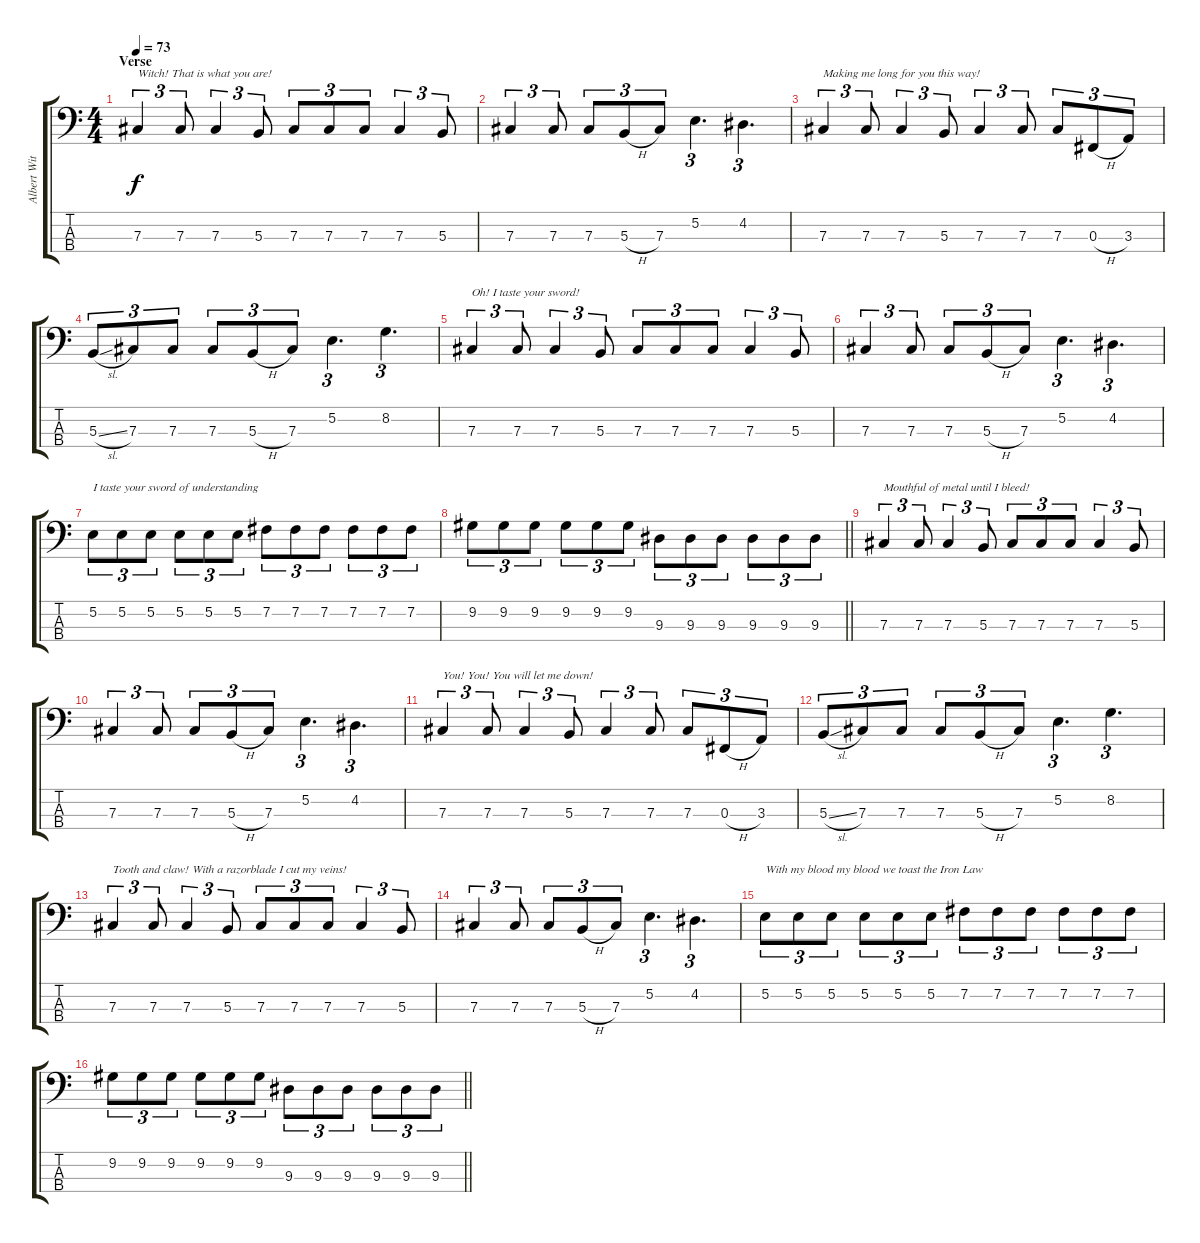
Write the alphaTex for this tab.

\track ("Albert Witcfinder" "Albert Wit") {instrument electricbassfinger}
\staff {score tabs}
\tuning (E2 B1 Gb1 Db1) {hide}
\ts (4 4)
\section ("" "Verse")
\tempo 73
\clef f4
\ks c
7.3.4{tu (3 2) txt "Witch! That is what you are!" dy f} 7.3.8{tu (3 2)} 7.3.4{tu (3 2)} 5.3.8{tu (3 2)} 7.3.8{tu (3 2)} 7.3.8{tu (3 2)} 7.3.8{tu (3 2)} 7.3.4{tu (3 2)} 5.3.8{tu (3 2)} |
7.3.4{tu (3 2)} 7.3.8{tu (3 2)} 7.3.8{tu (3 2)} 5.3{h}.8{tu (3 2)} 7.3.8{tu (3 2)} 5.2.4{d tu (3 2)} 4.2.4{d tu (3 2)} |
7.3.4{tu (3 2) txt "Making me long for you this way!"} 7.3.8{tu (3 2)} 7.3.4{tu (3 2)} 5.3.8{tu (3 2)} 7.3.4{tu (3 2)} 7.3.8{tu (3 2)} 7.3.8{tu (3 2)} 0.3{h}.8{tu (3 2)} 3.3.8{tu (3 2)} |
5.3{sl}.8{tu (3 2)} 7.3.8{tu (3 2)} 7.3.8{tu (3 2)} 7.3.8{tu (3 2)} 5.3{h}.8{tu (3 2)} 7.3.8{tu (3 2)} 5.2.4{d tu (3 2)} 8.2.4{d tu (3 2)} |
7.3.4{tu (3 2) txt "Oh! I taste your sword!"} 7.3.8{tu (3 2)} 7.3.4{tu (3 2)} 5.3.8{tu (3 2)} 7.3.8{tu (3 2)} 7.3.8{tu (3 2)} 7.3.8{tu (3 2)} 7.3.4{tu (3 2)} 5.3.8{tu (3 2)} |
7.3.4{tu (3 2)} 7.3.8{tu (3 2)} 7.3.8{tu (3 2)} 5.3{h}.8{tu (3 2)} 7.3.8{tu (3 2)} 5.2.4{d tu (3 2)} 4.2.4{d tu (3 2)} |
5.2.8{tu (3 2) txt "I taste your sword of understanding"} 5.2.8{tu (3 2)} 5.2.8{tu (3 2)} 5.2.8{tu (3 2)} 5.2.8{tu (3 2)} 5.2.8{tu (3 2)} 7.2.8{tu (3 2)} 7.2.8{tu (3 2)} 7.2.8{tu (3 2)} 7.2.8{tu (3 2)} 7.2.8{tu (3 2)} 7.2.8{tu (3 2)} |
\barLineRight lightlight
9.2.8{tu (3 2)} 9.2.8{tu (3 2)} 9.2.8{tu (3 2)} 9.2.8{tu (3 2)} 9.2.8{tu (3 2)} 9.2.8{tu (3 2)} 9.3.8{tu (3 2)} 9.3.8{tu (3 2)} 9.3.8{tu (3 2)} 9.3.8{tu (3 2)} 9.3.8{tu (3 2)} 9.3.8{tu (3 2)} |
7.3.4{tu (3 2) txt "Mouthful of metal until I bleed!"} 7.3.8{tu (3 2)} 7.3.4{tu (3 2)} 5.3.8{tu (3 2)} 7.3.8{tu (3 2)} 7.3.8{tu (3 2)} 7.3.8{tu (3 2)} 7.3.4{tu (3 2)} 5.3.8{tu (3 2)} |
7.3.4{tu (3 2)} 7.3.8{tu (3 2)} 7.3.8{tu (3 2)} 5.3{h}.8{tu (3 2)} 7.3.8{tu (3 2)} 5.2.4{d tu (3 2)} 4.2.4{d tu (3 2)} |
7.3.4{tu (3 2) txt "You! You! You will let me down!"} 7.3.8{tu (3 2)} 7.3.4{tu (3 2)} 5.3.8{tu (3 2)} 7.3.4{tu (3 2)} 7.3.8{tu (3 2)} 7.3.8{tu (3 2)} 0.3{h}.8{tu (3 2)} 3.3.8{tu (3 2)} |
5.3{sl}.8{tu (3 2)} 7.3.8{tu (3 2)} 7.3.8{tu (3 2)} 7.3.8{tu (3 2)} 5.3{h}.8{tu (3 2)} 7.3.8{tu (3 2)} 5.2.4{d tu (3 2)} 8.2.4{d tu (3 2)} |
7.3.4{tu (3 2) txt "Tooth and claw! With a razorblade I cut my veins!"} 7.3.8{tu (3 2)} 7.3.4{tu (3 2)} 5.3.8{tu (3 2)} 7.3.8{tu (3 2)} 7.3.8{tu (3 2)} 7.3.8{tu (3 2)} 7.3.4{tu (3 2)} 5.3.8{tu (3 2)} |
7.3.4{tu (3 2)} 7.3.8{tu (3 2)} 7.3.8{tu (3 2)} 5.3{h}.8{tu (3 2)} 7.3.8{tu (3 2)} 5.2.4{d tu (3 2)} 4.2.4{d tu (3 2)} |
5.2.8{tu (3 2) txt "With my blood my blood we toast the Iron Law"} 5.2.8{tu (3 2)} 5.2.8{tu (3 2)} 5.2.8{tu (3 2)} 5.2.8{tu (3 2)} 5.2.8{tu (3 2)} 7.2.8{tu (3 2)} 7.2.8{tu (3 2)} 7.2.8{tu (3 2)} 7.2.8{tu (3 2)} 7.2.8{tu (3 2)} 7.2.8{tu (3 2)} |
\barLineRight lightlight
9.2.8{tu (3 2)} 9.2.8{tu (3 2)} 9.2.8{tu (3 2)} 9.2.8{tu (3 2)} 9.2.8{tu (3 2)} 9.2.8{tu (3 2)} 9.3.8{tu (3 2)} 9.3.8{tu (3 2)} 9.3.8{tu (3 2)} 9.3.8{tu (3 2)} 9.3.8{tu (3 2)} 9.3.8{tu (3 2)}
